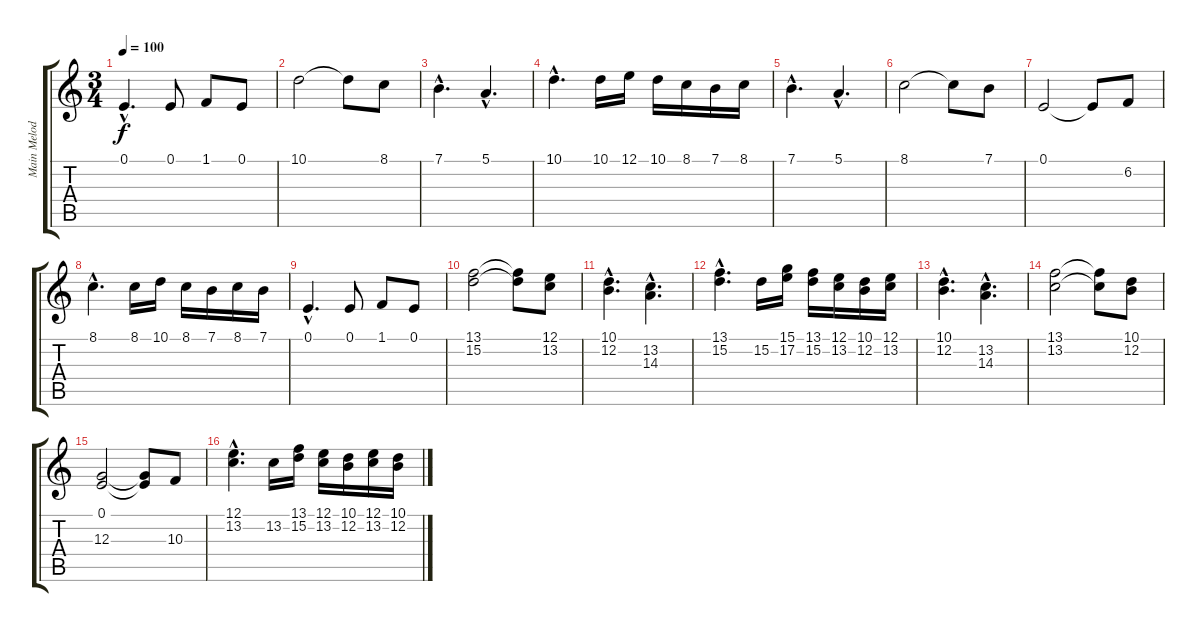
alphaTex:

\track ("Main Melody" "Main Melod") {instrument accordion}
\staff {score tabs}
\tuning (E4 B3 G3 D3 A2 E2) {hide}
\ts (3 4)
\tempo 100
\clef g2
\ks c
0.1{hac}.4{d dy f} 0.1.8 1.1.8 0.1.8 |
10.1.2 10.1{t}.8 8.1.8 |
7.1{hac}.4{d} 5.1{hac}.4{d} |
10.1{hac}.4{d} 10.1.16 12.1.16 10.1.16 8.1.16 7.1.16 8.1.16 |
7.1{hac}.4{d} 5.1{hac}.4{d} |
8.1.2 8.1{t}.8 7.1.8 |
0.1.2 0.1{t}.8 6.2.8 |
8.1{hac}.4{d} 8.1.16 10.1.16 8.1.16 7.1.16 8.1.16 7.1.16 |
0.1{hac}.4{d} 0.1.8 1.1.8 0.1.8 |
(13.1 15.2).2 (13.1{t} 15.2{t}).8 (12.1 13.2).8 |
(10.1{hac} 12.2{hac}).4{d} (13.2{hac} 14.3{hac}).4{d} |
(13.1{hac} 15.2{hac}).4{d} 15.2.16 (15.1 17.2).16 (13.1 15.2).16 (12.1 13.2).16 (10.1 12.2).16 (12.1 13.2).16 |
(10.1{hac} 12.2{hac}).4{d} (13.2{hac} 14.3{hac}).4{d} |
(13.1 13.2).2 (13.1{t} 13.2{t}).8 (10.1 12.2).8 |
(0.1 12.3).2 (0.1{t} 12.3{t}).8 10.3.8 |
(12.1{hac} 13.2{hac}).4{d} 13.2.16 (13.1 15.2).16 (12.1 13.2).16 (10.1 12.2).16 (12.1 13.2).16 (10.1 12.2).16
